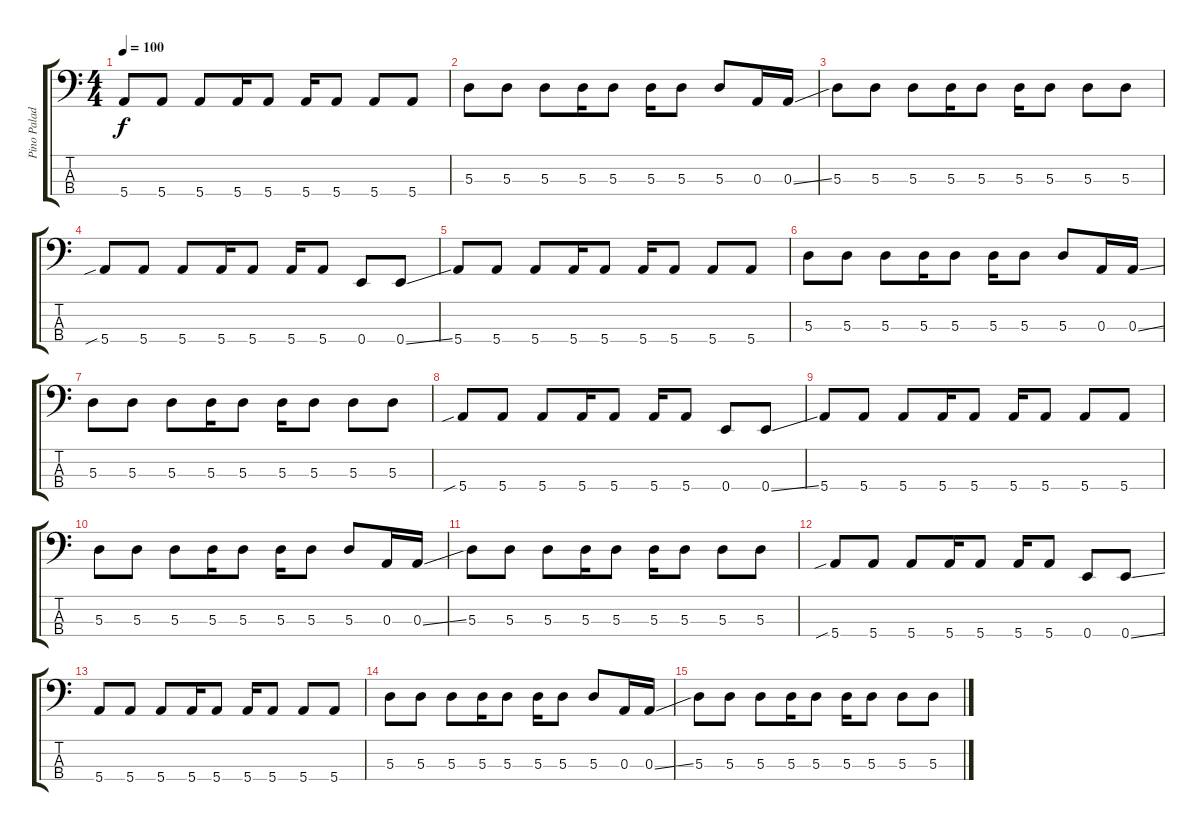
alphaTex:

\track ("Pino Paladino" "Pino Palad") {instrument electricbassfinger}
\staff {score tabs}
\tuning (G2 D2 A1 E1) {hide}
\ts (4 4)
\tempo 100
\clef f4
\ks c
5.4.8{dy f} 5.4.8 5.4.8 5.4.16 5.4.8 5.4.16 5.4.8 5.4.8 5.4.8 |
5.3.8 5.3.8 5.3.8 5.3.16 5.3.8 5.3.16 5.3.8 5.3.8 0.3.16 0.3{ss}.16 |
5.3.8 5.3.8 5.3.8 5.3.16 5.3.8 5.3.16 5.3.8 5.3.8 5.3.8 |
5.4{sib}.8 5.4.8 5.4.8 5.4.16 5.4.8 5.4.16 5.4.8 0.4.8 0.4{ss}.8 |
5.4.8 5.4.8 5.4.8 5.4.16 5.4.8 5.4.16 5.4.8 5.4.8 5.4.8 |
5.3.8 5.3.8 5.3.8 5.3.16 5.3.8 5.3.16 5.3.8 5.3.8 0.3.16 0.3{ss}.16 |
5.3.8 5.3.8 5.3.8 5.3.16 5.3.8 5.3.16 5.3.8 5.3.8 5.3.8 |
5.4{sib}.8 5.4.8 5.4.8 5.4.16 5.4.8 5.4.16 5.4.8 0.4.8 0.4{ss}.8 |
5.4.8 5.4.8 5.4.8 5.4.16 5.4.8 5.4.16 5.4.8 5.4.8 5.4.8 |
5.3.8 5.3.8 5.3.8 5.3.16 5.3.8 5.3.16 5.3.8 5.3.8 0.3.16 0.3{ss}.16 |
5.3.8 5.3.8 5.3.8 5.3.16 5.3.8 5.3.16 5.3.8 5.3.8 5.3.8 |
5.4{sib}.8 5.4.8 5.4.8 5.4.16 5.4.8 5.4.16 5.4.8 0.4.8 0.4{ss}.8 |
5.4.8 5.4.8 5.4.8 5.4.16 5.4.8 5.4.16 5.4.8 5.4.8 5.4.8 |
5.3.8 5.3.8 5.3.8 5.3.16 5.3.8 5.3.16 5.3.8 5.3.8 0.3.16 0.3{ss}.16 |
5.3.8 5.3.8 5.3.8 5.3.16 5.3.8 5.3.16 5.3.8 5.3.8 5.3.8
